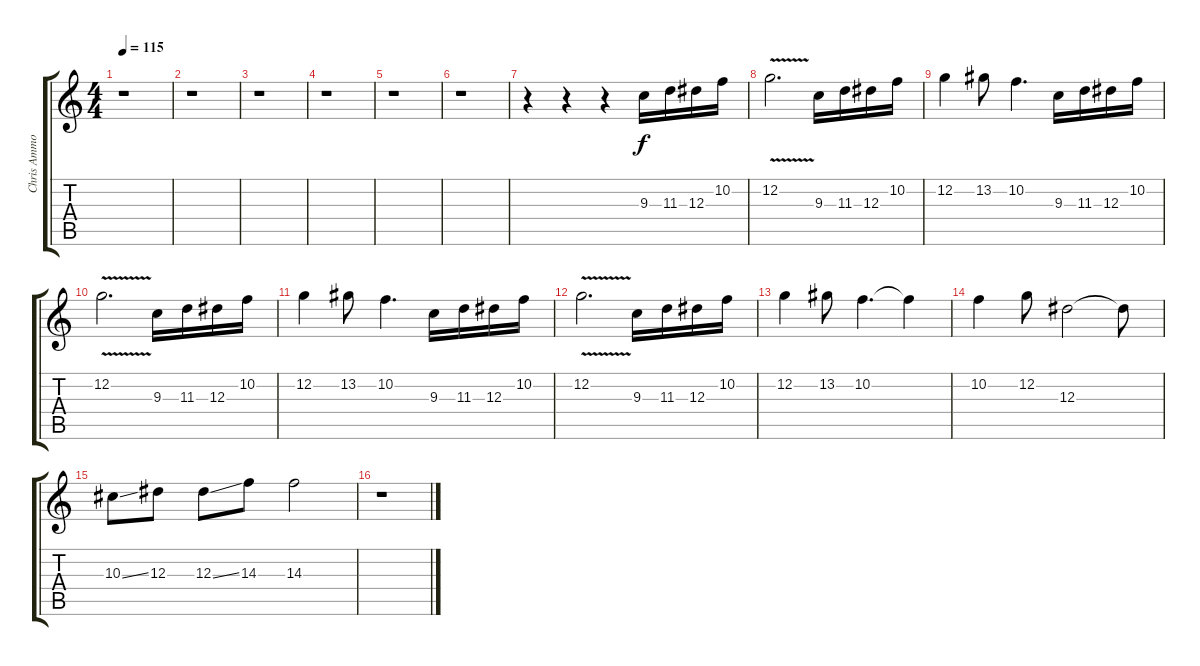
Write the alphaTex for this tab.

\track ("Chris Ammot (lead)" "Chris Ammo") {instrument overdrivenguitar}
\staff {score tabs}
\tuning (C4 G3 Eb3 Bb2 F2 C2) {hide}
\ts (4 4)
\tempo 115
\clef g2
\ks c
r.1{dy f} |
r.1 |
r.1 |
r.1 |
r.1 |
r.1 |
r.4 r.4 r.4 9.3.16 11.3.16 12.3.16 10.2.16 |
12.2{v}.2{d} 9.3.16 11.3.16 12.3.16 10.2.16 |
12.2.4 13.2.8 10.2.4{d} 9.3.16 11.3.16 12.3.16 10.2.16 |
12.2{v}.2{d} 9.3.16 11.3.16 12.3.16 10.2.16 |
12.2.4 13.2.8 10.2.4{d} 9.3.16 11.3.16 12.3.16 10.2.16 |
12.2{v}.2{d} 9.3.16 11.3.16 12.3.16 10.2.16 |
12.2.4 13.2.8 10.2.4{d} 10.2{t}.4 |
10.2.4 12.2.8 12.3.2 12.3{t}.8 |
10.3{ss}.8 12.3.8 12.3{ss}.8 14.3.8 14.3.2 |
r.1
